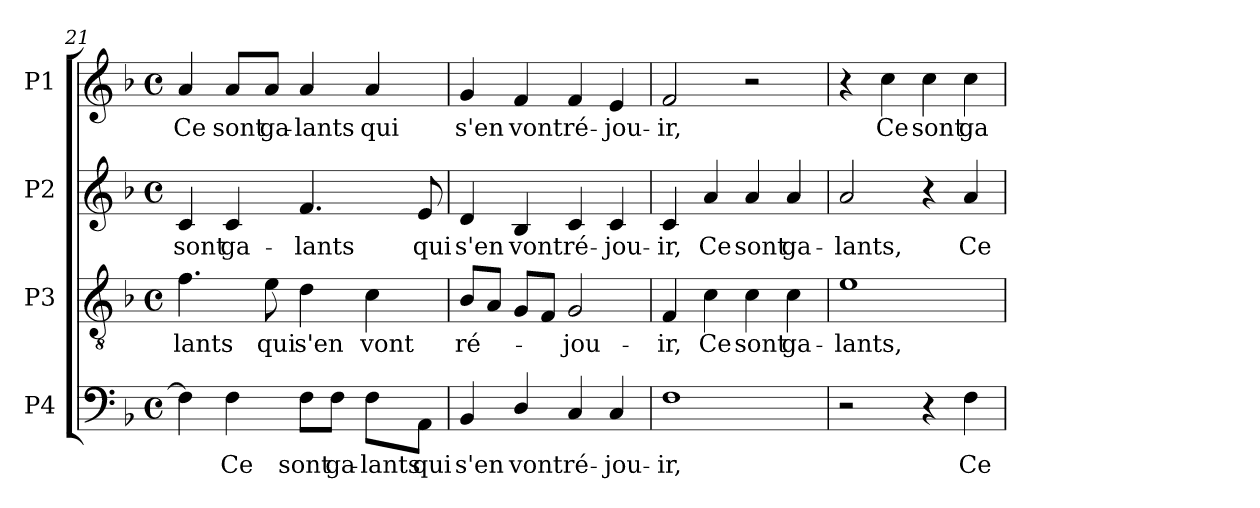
**kern	**text	**kern	**text	**kern	**text	**kern	**text
*part4	*part4	*part3	*part3	*part2	*part2	*part1	*part1
*staff4	*staff4	*staff3	*staff3	*staff2	*staff2	*staff1	*staff1
*I"P4	*	*I"P3	*	*I"P2	*	*I"P1	*
*clefF4	*	*clefGv2	*	*clefG2	*	*clefG2	*
*	*	*ITrd7c12	*	*	*	*	*
*k[b-]	*	*k[b-]	*	*k[b-]	*	*k[b-]	*
*F:	*	*F:	*	*F:	*	*F:	*
*M4/4	*	*M4/4	*	*M4/4	*	*M4/4	*
*met(c)	*	*met(c)	*	*met(c)	*	*met(c)	*
=21	=21	=21	=21	=21	=21	=21	=21
!	!	!	!LO:LY:b:color=#000000	!	!	!	!
!	!	!	!	!	!LO:LY:b:color=#000000	!	!
!	!	!	!	!	!	!	!LO:LY:b:color=#000000
4Fi\]	.	4.Fi\	-lants	4ci/	sont	4ai/	Ce
!	!LO:LY:b:color=#000000	!	!	!	!	!	!
!	!	!	!	!	!LO:LY:b:color=#000000	!	!
!	!	!	!	!	!	!	!LO:LY:b:color=#000000
4Fi\	Ce	.	.	4ci/	ga-	8ai/L	sont
!	!	!	!LO:LY:b:color=#000000	!	!	!	!
!	!	!	!	!	!	!	!LO:LY:b:color=#000000
.	.	8Ei\	qui	.	.	8ai/J	ga-
!	!LO:LY:b:color=#000000	!	!	!	!	!	!
!	!	!	!LO:LY:b:color=#000000	!	!	!	!
!	!	!	!	!	!LO:LY:b:color=#000000	!	!
!	!	!	!	!	!	!	!LO:LY:b:color=#000000
8Fi\L	sont	4Di\	s'en	4.fi/	-lants	4ai/	-lants
!	!LO:LY:b:color=#000000	!	!	!	!	!	!
8Fi\J	ga-	.	.	.	.	.	.
!	!LO:LY:b:color=#000000	!	!	!	!	!	!
!	!	!	!LO:LY:b:color=#000000	!	!	!	!
!	!	!	!	!	!	!	!LO:LY:b:color=#000000
8Fi\L	-lants	4Ci\	vont	.	.	4ai/	qui
!	!LO:LY:b:color=#000000	!	!	!	!	!	!
!	!	!	!	!	!LO:LY:b:color=#000000	!	!
8AAi\J	qui	.	.	8ei/	qui	.	.
=22	=22	=22	=22	=22	=22	=22	=22
!	!LO:LY:b:color=#000000	!	!	!	!	!	!
!	!	!	!LO:LY:b:color=#000000	!	!	!	!
!	!	!	!	!	!LO:LY:b:color=#000000	!	!
!	!	!	!	!	!	!	!LO:LY:b:color=#000000
4BB-i/	s'en	8BB-i/L	ré-	4di/	s'en	4gi/	s'en
.	.	8AAi/J	.	.	.	.	.
!	!LO:LY:b:color=#000000	!	!	!	!	!	!
!	!	!	!	!	!LO:LY:b:color=#000000	!	!
!	!	!	!	!	!	!	!LO:LY:b:color=#000000
4Di/	vont	8GGi/L	.	4B-i/	vont	4fi/	vont
.	.	8FFi/J	.	.	.	.	.
!	!LO:LY:b:color=#000000	!	!	!	!	!	!
!	!	!	!LO:LY:b:color=#000000	!	!	!	!
!	!	!	!	!	!LO:LY:b:color=#000000	!	!
!	!	!	!	!	!	!	!LO:LY:b:color=#000000
4Ci/	ré-	2GGi/	-jou-	4ci/	ré-	4fi/	ré-
!	!LO:LY:b:color=#000000	!	!	!	!	!	!
!	!	!	!	!	!LO:LY:b:color=#000000	!	!
!	!	!	!	!	!	!	!LO:LY:b:color=#000000
4Ci/	-jou-	.	.	4ci/	-jou-	4ei/	-jou-
=23	=23	=23	=23	=23	=23	=23	=23
!	!LO:LY:b:color=#000000	!	!	!	!	!	!
!	!	!	!LO:LY:b:color=#000000	!	!	!	!
!	!	!	!	!	!LO:LY:b:color=#000000	!	!
!	!	!	!	!	!	!	!LO:LY:b:color=#000000
1Fi	-ir,	4FFi/	-ir,	4ci/	-ir,	2fi/	-ir,
!	!	!	!LO:LY:b:color=#000000	!	!	!	!
!	!	!	!	!	!LO:LY:b:color=#000000	!	!
.	.	4Ci\	Ce	4ai/	Ce	.	.
!	!	!	!LO:LY:b:color=#000000	!	!	!	!
!	!	!	!	!	!LO:LY:b:color=#000000	!	!
.	.	4Ci\	sont	4ai/	sont	2r	.
!	!	!	!LO:LY:b:color=#000000	!	!	!	!
!	!	!	!	!	!LO:LY:b:color=#000000	!	!
.	.	4Ci\	ga-	4ai/	ga-	.	.
=24	=24	=24	=24	=24	=24	=24	=24
!	!	!	!LO:LY:b:color=#000000	!	!	!	!
!	!	!	!	!	!LO:LY:b:color=#000000	!	!
2r	.	1Ei	-lants,	2ai/	-lants,	4r	.
!	!	!	!	!	!	!	!LO:LY:b:color=#000000
.	.	.	.	.	.	4cci\	Ce
!	!	!	!	!	!	!	!LO:LY:b:color=#000000
4r	.	.	.	4r	.	4cci\	sont
!	!LO:LY:b:color=#000000	!	!	!	!	!	!
!	!	!	!	!	!LO:LY:b:color=#000000	!	!
!	!	!	!	!	!	!	!LO:LY:b:color=#000000
4Fi\	Ce	.	.	4ai/	Ce	4cci\	ga-
=	=	=	=	=	=	=	=
*-	*-	*-	*-	*-	*-	*-	*-
